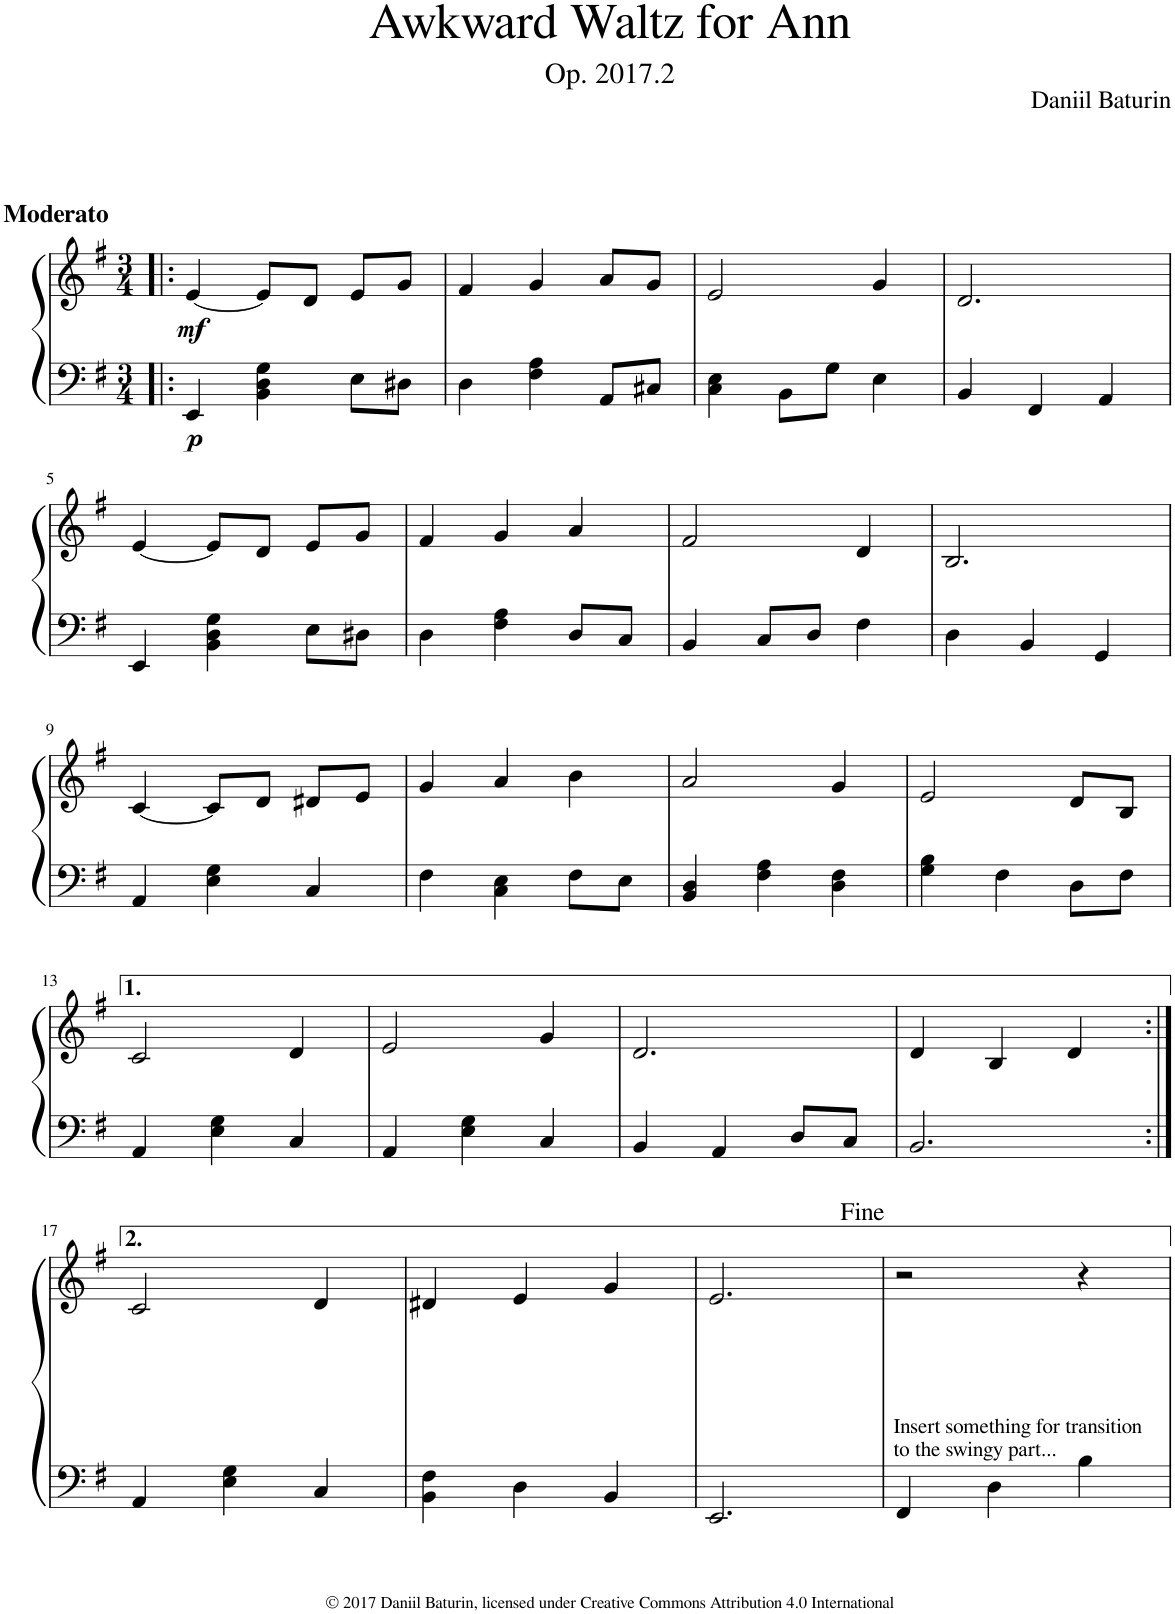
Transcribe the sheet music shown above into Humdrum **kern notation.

**kern	**kern	**dynam
*part1	*part1	*part1
*staff2	*staff1	*staff1/2
*I"Piano	*	*
*I'Pno.	*	*
*clefF4	*clefG2	*
*k[f#]	*k[f#]	*
*M3/4	*M3/4	*
=1!|:	=1!|:	=1!|:
!	!LO:TX:a:B:t=Moderato	!
!	!	!LO:DY:b=2
!	!	!LO:DY:n=1:b
4EE/	[4e/	p mf
4BB\ 4D\ 4G\	8e/L]	.
.	8d/J	.
8E\L	8e/L	.
8D#X\J	8g/J	.
=2	=2	=2
4D\	4f#/	.
4F#\ 4A\	4g/	.
8AA/L	8a/L	.
8C#X/J	8g/J	.
=3	=3	=3
4C\ 4E\	2e/	.
8BB\L	.	.
8G\J	.	.
4E\	4g/	.
=4	=4	=4
4BB/	2.d/	.
4FF#/	.	.
4AA/	.	.
!!LO:LB:g=z
=5	=5	=5
4EE/	[4e/	.
4BB\ 4D\ 4G\	8e/L]	.
.	8d/J	.
8E\L	8e/L	.
8D#X\J	8g/J	.
=6	=6	=6
4D\	4f#/	.
4F#\ 4A\	4g/	.
8D/L	4a/	.
8C/J	.	.
=7	=7	=7
4BB/	2f#/	.
8C/L	.	.
8D/J	.	.
4F#\	4d/	.
=8	=8	=8
4D\	2.B/	.
4BB/	.	.
4GG/	.	.
!!LO:LB:g=z
=9	=9	=9
4AA/	[4c/	.
4E\ 4G\	8c/L]	.
.	8d/J	.
4C/	8d#X/L	.
.	8e/J	.
=10	=10	=10
4F#\	4g/	.
4C\ 4E\	4a/	.
8F#\L	4b\	.
8E\J	.	.
=11	=11	=11
4BB/ 4D/	2a/	.
4F#\ 4A\	.	.
4D\ 4F#\	4g/	.
=12	=12	=12
4G\ 4B\	2e/	.
4F#\	.	.
8D\L	8d/L	.
8F#\J	8B/J	.
!!LO:LB:g=z
=13	=13	=13
4AA/	2c/	.
4E\ 4G\	.	.
4C/	4d/	.
=14	=14	=14
4AA/	2e/	.
4E\ 4G\	.	.
4C/	4g/	.
=15	=15	=15
4BB/	2.d/	.
4AA/	.	.
8D/L	.	.
8C/J	.	.
=16	=16	=16
2.BB/	4d/	.
.	4B/	.
.	4d/	.
!!LO:LB:g=z
=17:|!	=17:|!	=17:|!
4AA/	2c/	.
4E\ 4G\	.	.
4C/	4d/	.
=18	=18	=18
4BB\ 4F#\	4d#X/	.
4D\	4e/	.
4BB/	4g/	.
=19	=19	=19
2.EE/	2.e/	.
=20	=20	=20
!	!LO:TX:b:t=Insert something for transition	!
!	!LO:TX:b:t=to the swingy part...	!
4FF#/	2r	.
4D\	.	.
4B\	4r	.
=	=	=
*-	*-	*-
